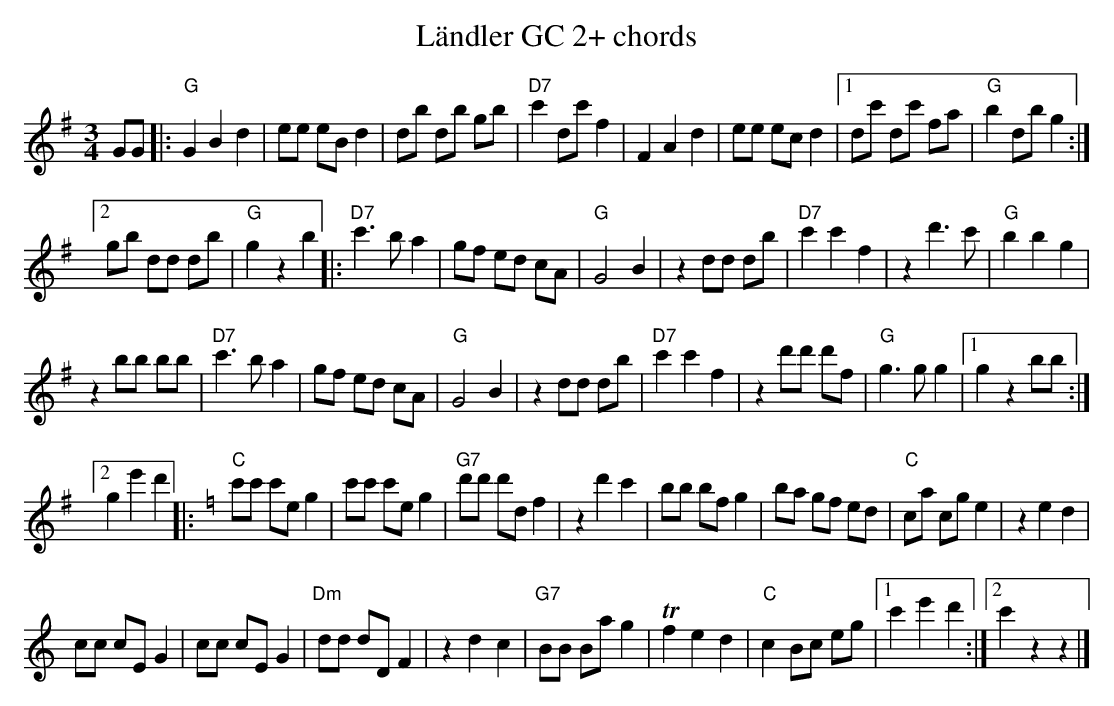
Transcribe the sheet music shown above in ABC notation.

X:1
T:L\"andler GC 2+ chords
M:3/4
L:1/8
K:Gmaj%%MIDI gchordon
GG |: "G"G2B2d2 | ee eB d2 | db db gb | "D7"c'2 dc' f2 | F2A2d2 | ee ec d2 |1 dc' dc' fa | "G"b2 db g2 :|2
gb dd db | "G"g2z2b2 |: "D7"c'3ba2 | gf ed cA | "G"G4B2 | z2dd db | "D7"c'2c'2f2 | z2d'3c' | "G"b2b2g2 |
z2bb bb | "D7"c'3ba2 | gf ed cA | "G"G4B2 | z2dd db | "D7"c'2c'2f2 | z2d'd' d'f | "G"g3gg2 |1 g2z2bb :|2
g2e'2d'2 |: [K:Cmaj] "C"c'c' c'e g2 | c'c' c'e g2 | "G7"d'd' d'd f2 | z2d'2c'2 | bb bf g2 | ba gf ed | "C"ca cg e2 | z2e2d2 |
cc cE G2 | cc cE G2 | "Dm"dd dD F2 | z2d2c2 | "G7"BB Ba g2 | Tf2e2d2 | "C"c2 Bc eg |1 c'2e'2d'2 :|2 c'2z2z2 |]
